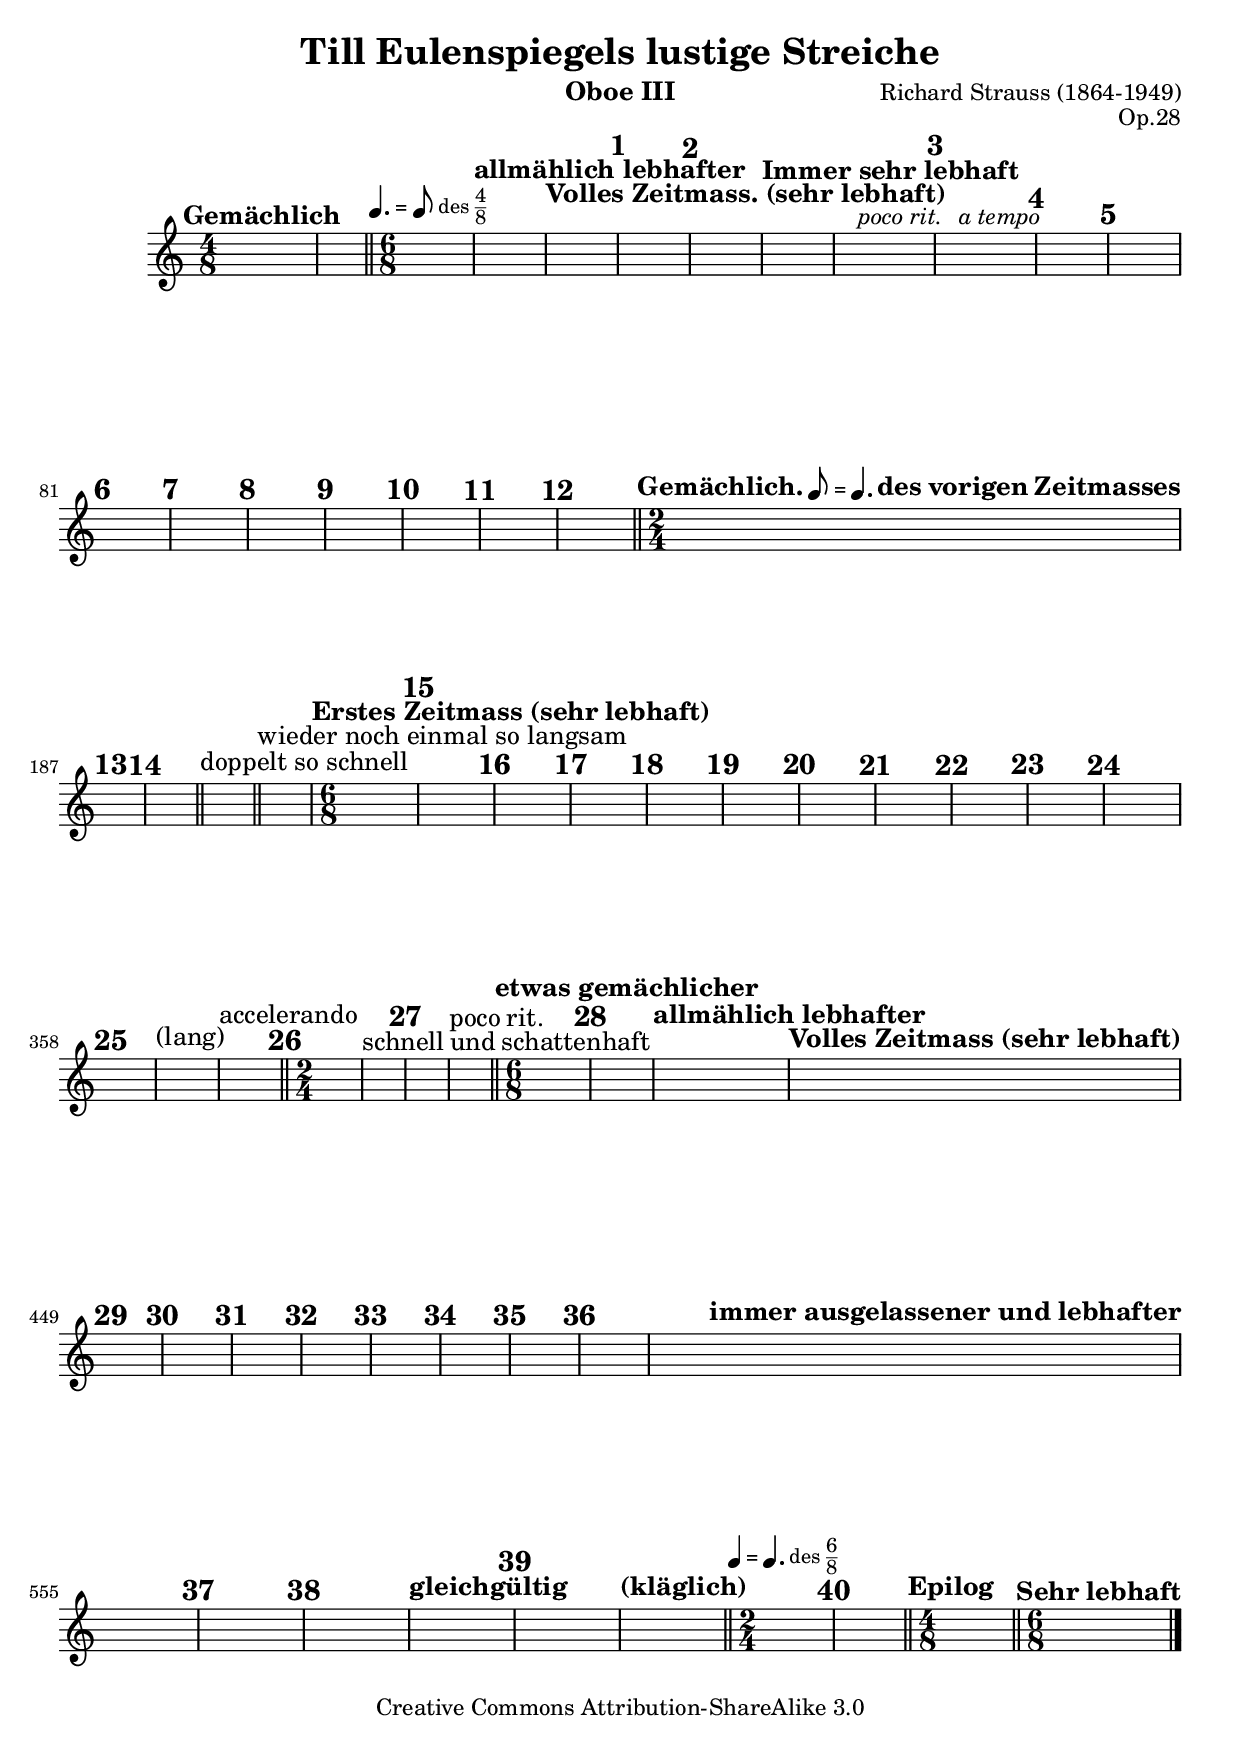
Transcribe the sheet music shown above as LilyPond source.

\version "2.12.2"

\include "defs.lyi" 
\version "2.12.2"

oboeThree = \relative c'
{
}

 

instrument = "Oboe III"

notes = \oboeThree

\include "part.lyi"

